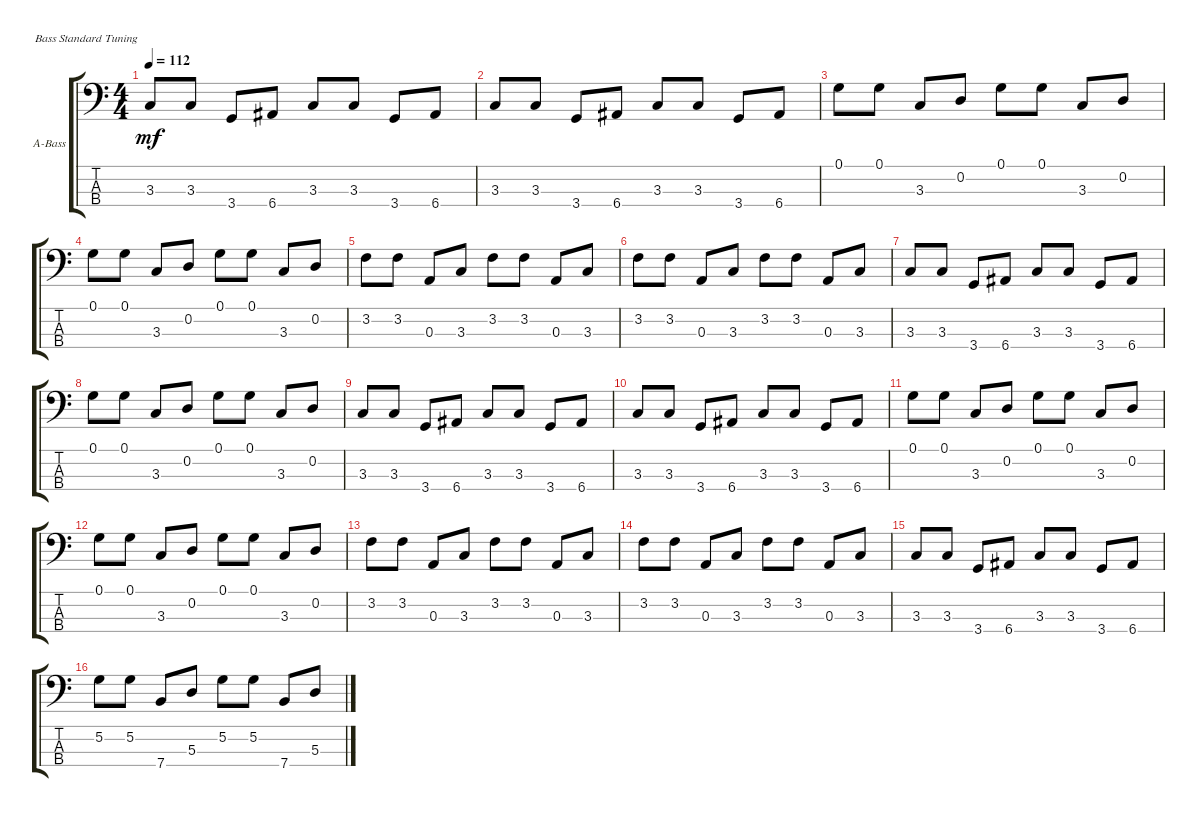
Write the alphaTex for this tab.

\bracketExtendMode groupsimilarinstruments
\firstSystemTrackNameOrientation horizontal
\otherSystemsTrackNameOrientation horizontal
\track ("Bass" "A-Bass") {instrument acousticbass}
\staff {score tabs}
\tuning (G2 D2 A1 E1)
\ts (4 4)
\tempo 112
\clef f4
\ks c
3.3.8{dy mf instrument acousticbass} 3.3.8 3.4.8 6.4.8 3.3.8 3.3.8 3.4.8 6.4.8 |
3.3.8 3.3.8 3.4.8 6.4.8 3.3.8 3.3.8 3.4.8 6.4.8 |
0.1.8 0.1.8 3.3.8 0.2.8 0.1.8 0.1.8 3.3.8 0.2.8 |
0.1.8 0.1.8 3.3.8 0.2.8 0.1.8 0.1.8 3.3.8 0.2.8 |
3.2.8 3.2.8 0.3.8 3.3.8 3.2.8 3.2.8 0.3.8 3.3.8 |
3.2.8 3.2.8 0.3.8 3.3.8 3.2.8 3.2.8 0.3.8 3.3.8 |
3.3.8 3.3.8 3.4.8 6.4.8 3.3.8 3.3.8 3.4.8 6.4.8 |
0.1.8 0.1.8 3.3.8 0.2.8 0.1.8 0.1.8 3.3.8 0.2.8 |
3.3.8 3.3.8 3.4.8 6.4.8 3.3.8 3.3.8 3.4.8 6.4.8 |
3.3.8 3.3.8 3.4.8 6.4.8 3.3.8 3.3.8 3.4.8 6.4.8 |
0.1.8 0.1.8 3.3.8 0.2.8 0.1.8 0.1.8 3.3.8 0.2.8 |
0.1.8 0.1.8 3.3.8 0.2.8 0.1.8 0.1.8 3.3.8 0.2.8 |
3.2.8 3.2.8 0.3.8 3.3.8 3.2.8 3.2.8 0.3.8 3.3.8 |
3.2.8 3.2.8 0.3.8 3.3.8 3.2.8 3.2.8 0.3.8 3.3.8 |
3.3.8 3.3.8 3.4.8 6.4.8 3.3.8 3.3.8 3.4.8 6.4.8 |
5.2.8 5.2.8 7.4.8 5.3.8 5.2.8 5.2.8 7.4.8 5.3.8
